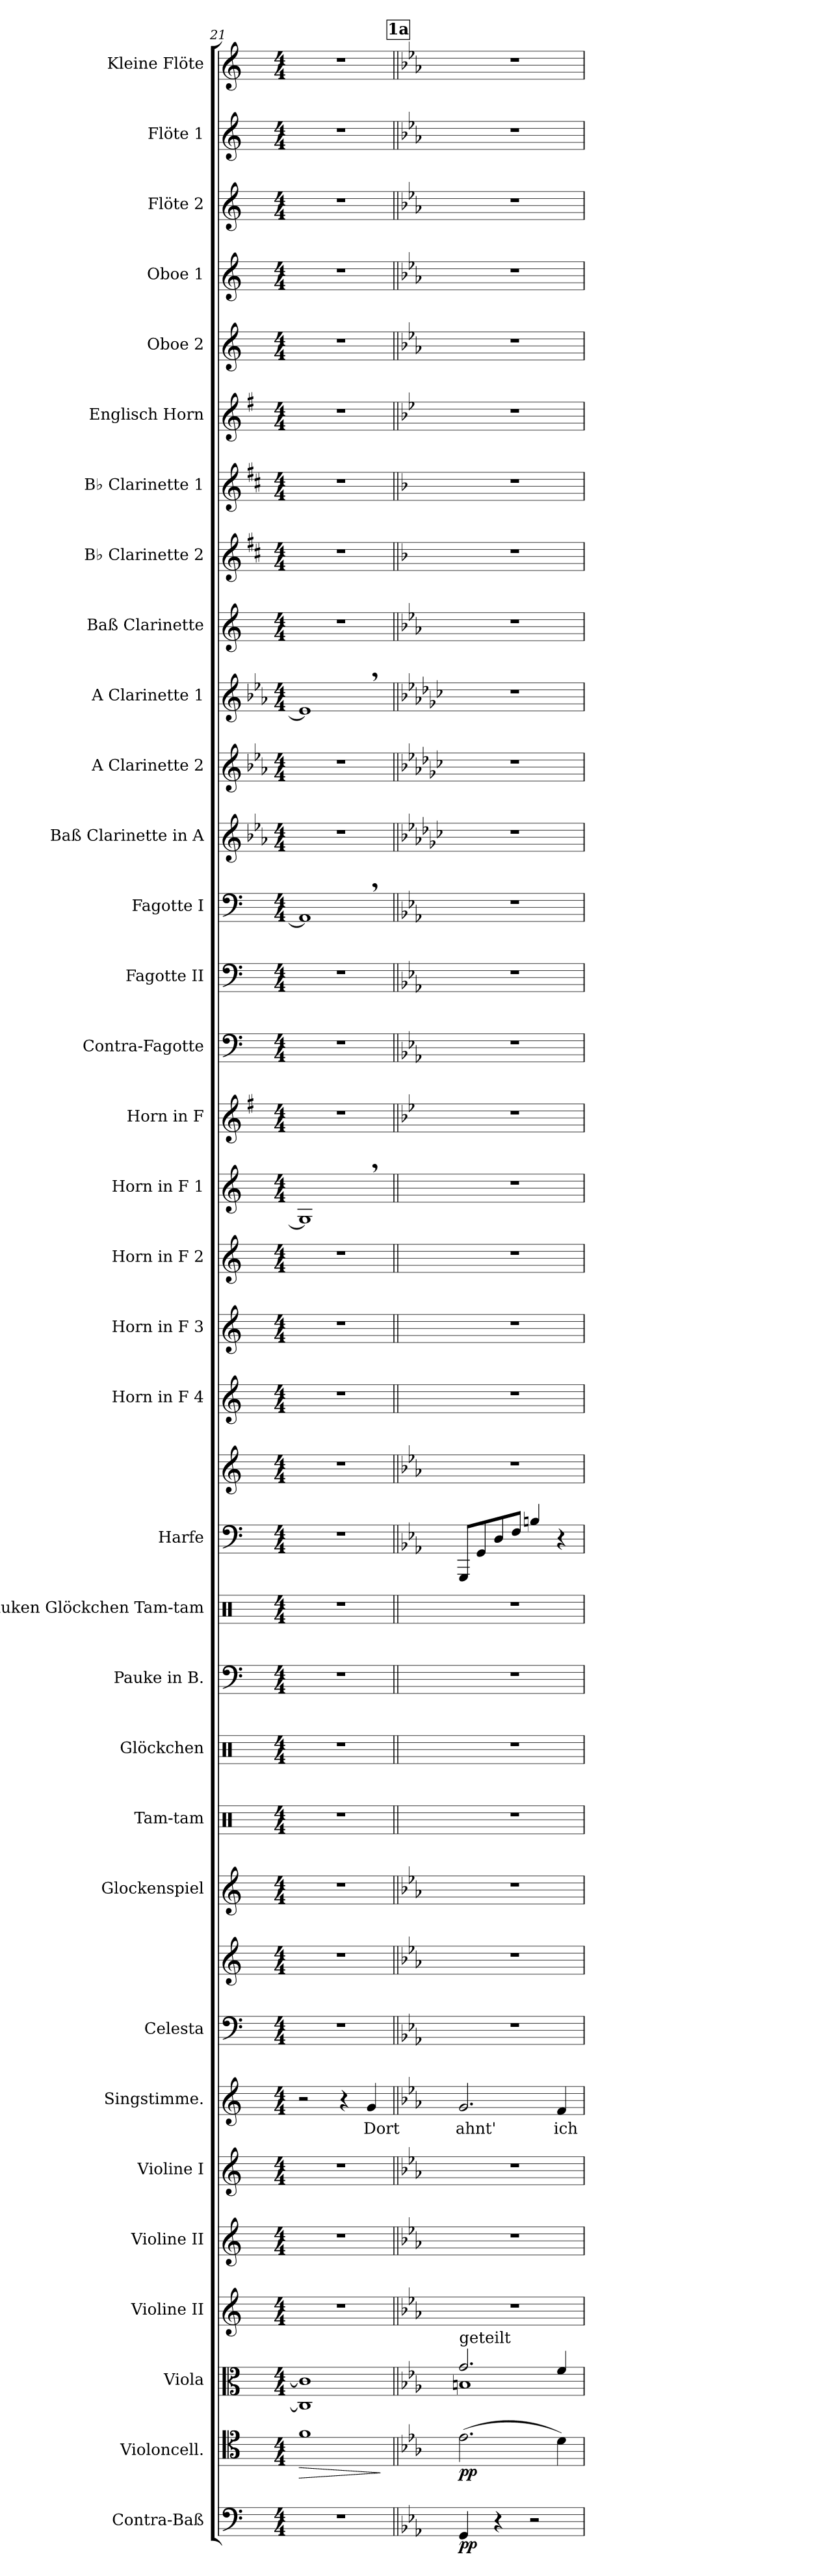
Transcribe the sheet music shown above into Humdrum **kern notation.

**kern	**dynam	**kern	**dynam	**kern	**dynam	**kern	**kern	**kern	**kern	**text	**kern	**kern	**kern	**kern	**kern	**kern	**kern	**kern	**kern	**kern	**kern	**kern	**kern	**kern	**kern	**kern	**kern	**kern	**kern	**kern	**kern	**kern	**kern	**kern	**kern	**kern	**kern	**kern	**kern
*part34	*part34	*part33	*part33	*part32	*part32	*part31	*part30	*part29	*part28	*part28	*part27	*part27	*part26	*part25	*part24	*part23	*part22	*part21	*part21	*part20	*part19	*part18	*part17	*part16	*part15	*part14	*part13	*part12	*part11	*part10	*part9	*part8	*part7	*part6	*part5	*part4	*part3	*part2	*part1
*staff36	*staff36	*staff35	*staff35	*staff34	*staff34	*staff33	*staff32	*staff31	*staff30	*staff30	*staff29	*staff28	*staff27	*staff26	*staff25	*staff24	*staff23	*staff22	*staff21	*staff20	*staff19	*staff18	*staff17	*staff16	*staff15	*staff14	*staff13	*staff12	*staff11	*staff10	*staff9	*staff8	*staff7	*staff6	*staff5	*staff4	*staff3	*staff2	*staff1
*I"Contra-Baß	*	*I"Violoncell.	*	*I"Viola	*	*I"Violine II	*I"Violine II	*I"Violine I	*I"Singstimme.	*	*I"Celesta	*	*I"Glockenspiel	*I"Tam-tam	*I"Glöckchen	*I"Pauke in B.	*I"Pauken  Glöckchen Tam-tam	*I"Harfe	*	*I"Horn in F 4	*I"Horn in F 3	*I"Horn in F 2	*I"Horn in F 1	*I"Horn in F	*I"Contra-Fagotte	*I"Fagotte II	*I"Fagotte I	*I"Baß Clarinette in A	*I"A Clarinette 2	*I"A Clarinette 1	*I"Baß Clarinette	*I"B♭ Clarinette 2	*I"B♭ Clarinette 1	*I"Englisch Horn	*I"Oboe 2	*I"Oboe 1	*I"Flöte 2	*I"Flöte 1	*I"Kleine Flöte
*I'C.-B.	*	*I'Vc.	*	*I'Vla.	*	*I'Vln. II	*I'Vln. II	*I'Vln. I	*I'Sgst.	*	*I'Cel.	*	*I'Glk.	*I'Tam-tam	*I'Gl.	*I'Pauke	*I'Tam-tam	*I'Hfe.	*	*I'Hn. 4	*I'Hn. 3	*I'Hn. 2	*I'Hn. 1	*	*I'C.-Fg.	*I'Fg. II	*I'Fg. I	*	*I'A Cl. 2	*I'A Cl. 1	*I'B. Cl.	*I'B♭ Cl. 2	*I'B♭ Cl. 1	*I'E. H.	*I'Ob. 2	*I'Ob. 1	*I'Fl. 2	*I'Fl. 1	*I'Kl. Fl.
*clefF4	*	*clefC4	*	*clefC3	*	*clefG2	*clefG2	*clefG2	*clefG2	*	*clefF4	*clefG2	*clefG2	*clefX	*clefX	*clefF4	*clefX	*clefF4	*clefG2	*clefG2	*clefG2	*clefG2	*clefG2	*clefG2	*clefF4	*clefF4	*clefF4	*clefG2	*clefG2	*clefG2	*clefG2	*clefG2	*clefG2	*clefG2	*clefG2	*clefG2	*clefG2	*clefG2	*clefG2
*ITrd7c12	*	*	*	*	*	*	*	*	*	*	*ITrd-7c-12	*ITrd-7c-12	*ITrd-14c-24	*	*	*	*	*	*	*ITrd4c7	*ITrd4c7	*ITrd4c7	*ITrd4c7	*ITrd4c7	*ITrd7c12	*	*	*ITrd2c3	*ITrd2c3	*ITrd2c3	*ITrd8c14	*ITrd1c2	*ITrd1c2	*ITrd4c7	*	*	*	*	*ITrd-7c-12
*k[]	*	*k[]	*	*k[]	*	*k[]	*k[]	*k[]	*k[]	*	*k[]	*k[]	*k[]	*k[]	*k[]	*k[]	*k[]	*k[]	*k[]	*k[b-]	*k[b-]	*k[b-]	*k[b-]	*k[]	*k[]	*k[]	*k[]	*k[]	*k[]	*k[]	*k[]	*k[]	*k[]	*k[]	*k[]	*k[]	*k[]	*k[]	*k[]
*M4/4	*	*M4/4	*	*M4/4	*	*M4/4	*M4/4	*M4/4	*M4/4	*	*M4/4	*M4/4	*M4/4	*M4/4	*M4/4	*M4/4	*M4/4	*M4/4	*M4/4	*M4/4	*M4/4	*M4/4	*M4/4	*M4/4	*M4/4	*M4/4	*M4/4	*M4/4	*M4/4	*M4/4	*M4/4	*M4/4	*M4/4	*M4/4	*M4/4	*M4/4	*M4/4	*M4/4	*M4/4
=21	=21	=21	=21	=21	=21	=21	=21	=21	=21	=21	=21	=21	=21	=21	=21	=21	=21	=21	=21	=21	=21	=21	=21	=21	=21	=21	=21	=21	=21	=21	=21	=21	=21	=21	=21	=21	=21	=21	=21
!	!	!	!LO:HP:b	!	!	!	!	!	!	!	!	!	!	!	!	!	!	!	!	!	!	!	!	!	!	!	!	!	!	!	!	!	!	!	!	!	!	!	!
1r	.	1f	>	1C] 1c]	.	1r	1r	1r	2r	.	1r	1r	1r	1r	1r	1r	1r	1r	1r	1r	1r	1r	1C,]	1r	1r	1r	1AA-,]	1r	1r	1c,]	1r	1r	1r	1r	1r	1r	1r	1r	1r
.	.	.	.	.	.	.	.	.	4r	.	.	.	.	.	.	.	.	.	.	.	.	.	.	.	.	.	.	.	.	.	.	.	.	.	.	.	.	.	.
!	!	!	!	!	!	!	!	!	!	!LO:LY:b	!	!	!	!	!	!	!	!	!	!	!	!	!	!	!	!	!	!	!	!	!	!	!	!	!	!	!	!	!
.	.	.	.	.	.	.	.	.	4g/	Dort	.	.	.	.	.	.	.	.	.	.	.	.	.	.	.	.	.	.	.	.	.	.	.	.	.	.	.	.	.
.	.	.	]	.	.	.	.	.	.	.	.	.	.	.	.	.	.	.	.	.	.	.	.	.	.	.	.	.	.	.	.	.	.	.	.	.	.	.	.
!!LO:REH:place=s1:a:B:fs=14:t=1a
=22||	=22||	=22||	=22||	=22||	=22||	=22||	=22||	=22||	=22||	=22||	=22||	=22||	=22||	=22||	=22||	=22||	=22||	=22||	=22||	=22||	=22||	=22||	=22||	=22||	=22||	=22||	=22||	=22||	=22||	=22||	=22||	=22||	=22||	=22||	=22||	=22||	=22||	=22||	=22||
*k[b-e-a-]	*	*k[b-e-a-]	*	*k[b-e-a-]	*	*k[b-e-a-]	*k[b-e-a-]	*k[b-e-a-]	*k[b-e-a-]	*	*k[b-e-a-]	*k[b-e-a-]	*k[b-e-a-]	*	*	*k[]	*	*k[b-e-a-]	*k[b-e-a-]	*k[b-]	*k[b-]	*k[b-]	*k[b-]	*k[b-e-a-]	*k[b-e-a-]	*k[b-e-a-]	*k[b-e-a-]	*k[b-e-a-]	*k[b-e-a-]	*k[b-e-a-]	*k[b-e-a-]	*k[b-e-a-]	*k[b-e-a-]	*k[b-e-a-]	*k[b-e-a-]	*k[b-e-a-]	*k[b-e-a-]	*k[b-e-a-]	*k[b-e-a-]
*	*	*	*	*^	*	*	*	*	*	*	*	*	*	*	*	*	*	*	*	*	*	*	*	*	*	*	*	*	*	*	*	*	*	*	*	*	*	*	*
!	!	!	!	!LO:TX:a:t=geteilt	!	!	!	!	!	!	!	!	!	!	!	!	!	!	!	!	!	!	!	!	!	!	!	!	!	!	!	!	!	!	!	!	!	!	!	!
!	!LO:DY:b	!	!LO:DY:b	!	!	!LO:DY:b	!	!	!	!	!LO:LY:b	!	!	!	!	!	!	!	!	!	!	!	!	!	!	!	!	!	!	!	!	!	!	!	!	!	!	!	!	!
4GGG/	pp	(2.e-\	pp	2.g/	1Bn	other-dynamics	1r	1r	1r	2.g/	ahnt'	1r	1r	1r	1r	1r	1r	1r	8GGG/L	1r	1r	1r	1r	1r	1r	1r	1r	1r	1r	1r	1r	1r	1r	1r	1r	1r	1r	1r	1r	1r
.	.	.	.	.	.	.	.	.	.	.	.	.	.	.	.	.	.	.	8GG/	.	.	.	.	.	.	.	.	.	.	.	.	.	.	.	.	.	.	.	.	.
4r	.	.	.	.	.	.	.	.	.	.	.	.	.	.	.	.	.	.	8D/	.	.	.	.	.	.	.	.	.	.	.	.	.	.	.	.	.	.	.	.	.
.	.	.	.	.	.	.	.	.	.	.	.	.	.	.	.	.	.	.	8F/J	.	.	.	.	.	.	.	.	.	.	.	.	.	.	.	.	.	.	.	.	.
2r	.	.	.	.	.	.	.	.	.	.	.	.	.	.	.	.	.	.	4Bn/	.	.	.	.	.	.	.	.	.	.	.	.	.	.	.	.	.	.	.	.	.
!	!	!	!	!	!	!	!	!	!	!	!LO:LY:b	!	!	!	!	!	!	!	!	!	!	!	!	!	!	!	!	!	!	!	!	!	!	!	!	!	!	!	!	!
.	.	4d\)	.	4f/	.	.	.	.	.	4f/	ich	.	.	.	.	.	.	.	4r	.	.	.	.	.	.	.	.	.	.	.	.	.	.	.	.	.	.	.	.	.
*	*	*	*	*v	*v	*	*	*	*	*	*	*	*	*	*	*	*	*	*	*	*	*	*	*	*	*	*	*	*	*	*	*	*	*	*	*	*	*	*	*
=	=	=	=	=	=	=	=	=	=	=	=	=	=	=	=	=	=	=	=	=	=	=	=	=	=	=	=	=	=	=	=	=	=	=	=	=	=	=	=
*-	*-	*-	*-	*-	*-	*-	*-	*-	*-	*-	*-	*-	*-	*-	*-	*-	*-	*-	*-	*-	*-	*-	*-	*-	*-	*-	*-	*-	*-	*-	*-	*-	*-	*-	*-	*-	*-	*-	*-
